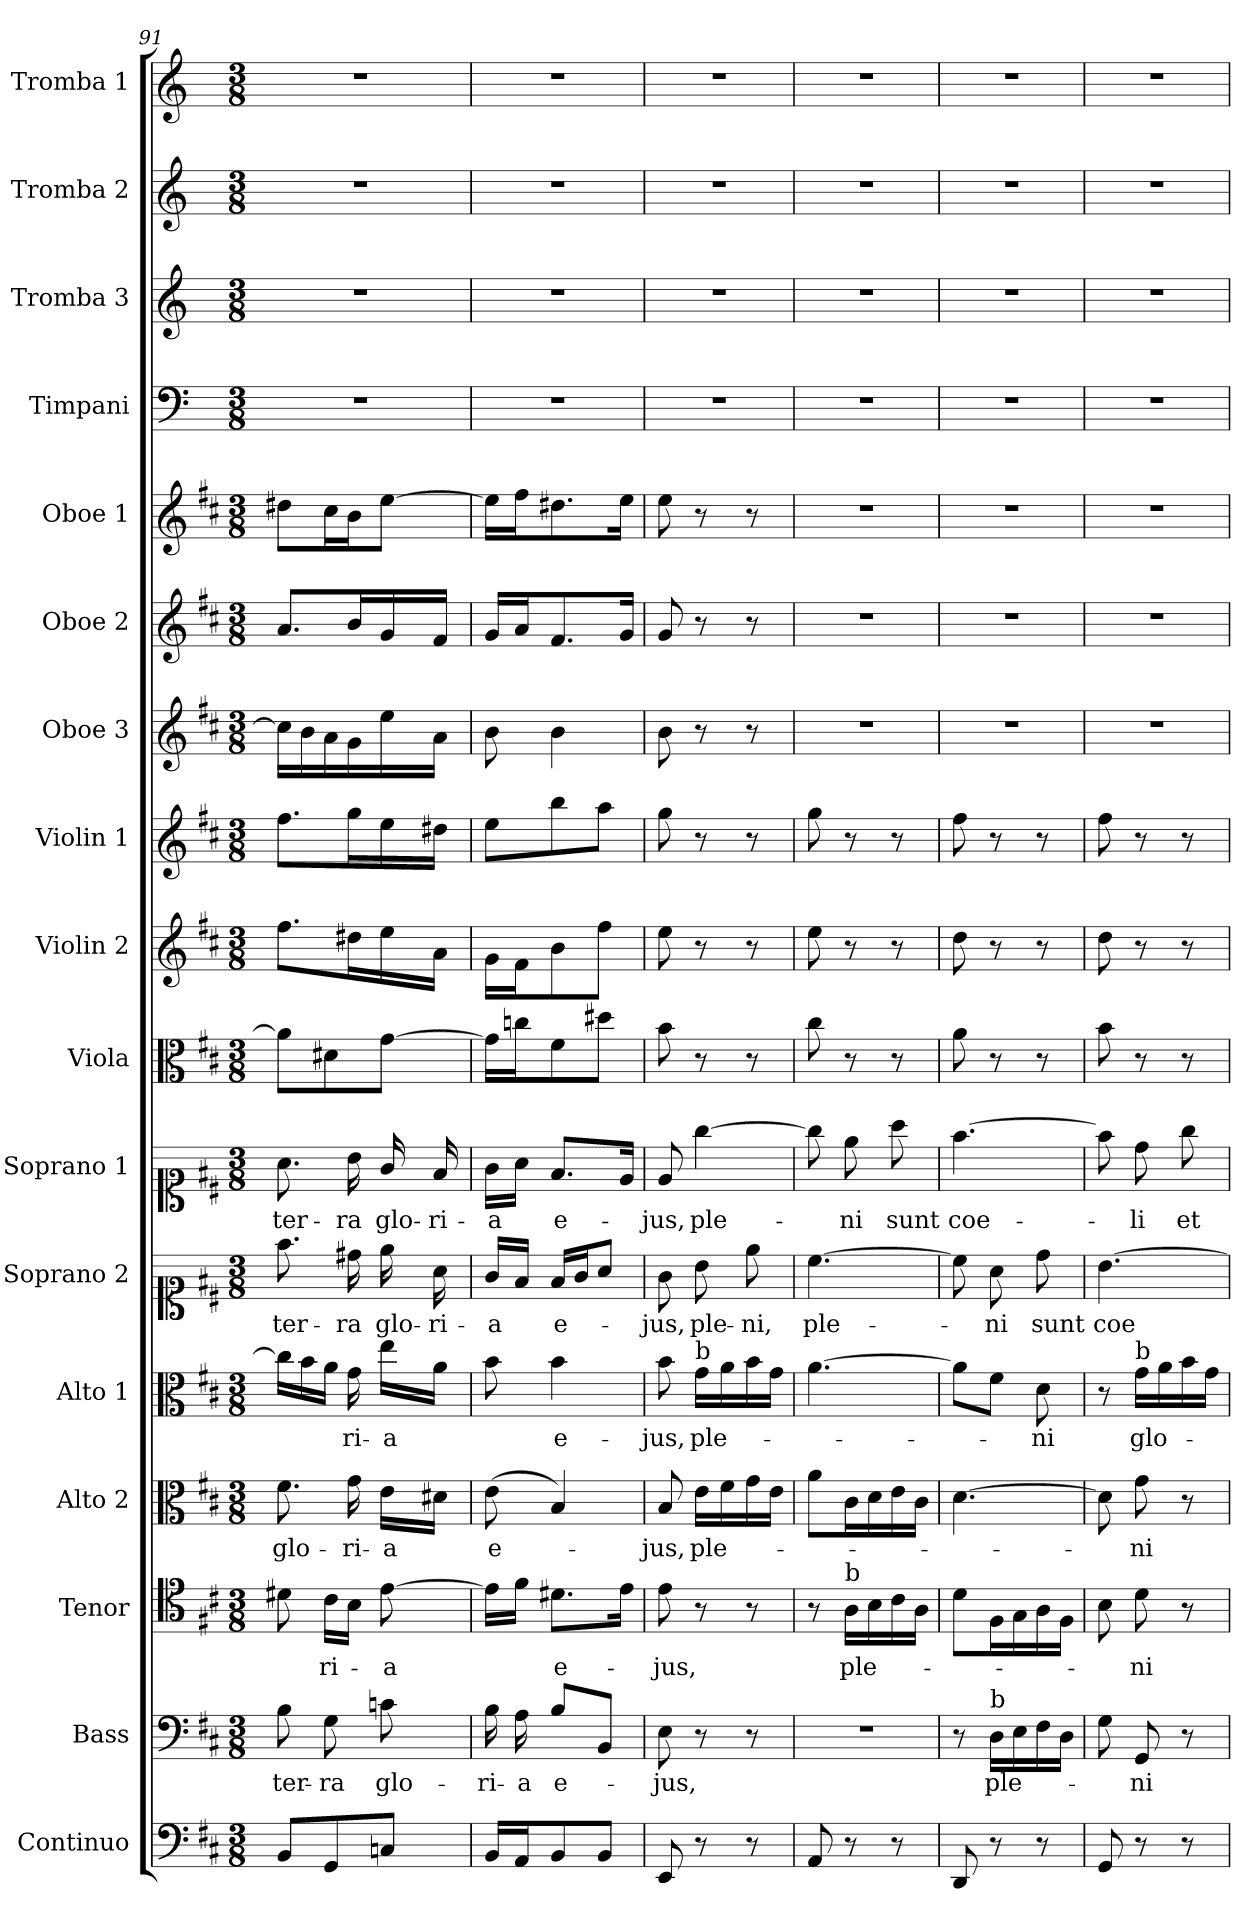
**kern	**kern	**text	**kern	**text	**kern	**text	**kern	**text	**kern	**text	**kern	**text	**kern	**kern	**kern	**kern	**kern	**kern	**kern	**kern	**kern	**kern
*part17	*part16	*part16	*part15	*part15	*part14	*part14	*part13	*part13	*part12	*part12	*part11	*part11	*part10	*part9	*part8	*part7	*part6	*part5	*part4	*part3	*part2	*part1
*staff17	*staff16	*staff16	*staff15	*staff15	*staff14	*staff14	*staff13	*staff13	*staff12	*staff12	*staff11	*staff11	*staff10	*staff9	*staff8	*staff7	*staff6	*staff5	*staff4	*staff3	*staff2	*staff1
*I"Continuo	*I"Bass	*	*I"Tenor	*	*I"Alto 2	*	*I"Alto 1	*	*I"Soprano 2	*	*I"Soprano 1	*	*I"Viola	*I"Violin 2	*I"Violin 1	*I"Oboe 3	*I"Oboe 2	*I"Oboe 1	*I"Timpani	*I"Tromba 3	*I"Tromba 2	*I"Tromba 1
*I'Cont	*I'B	*	*I'T	*	*I'A 2	*	*I'A 1	*	*I'S 2	*	*I'S 1	*	*I'Vla	*I'Vln 2	*I'Vln 1	*I'Ob 3	*I'Ob 2	*I'Ob 1	*I'Timp	*I'Tr 3	*I'Tr 2	*I'Tr 1
*clefF4	*clefF4	*	*clefC4	*	*clefC3	*	*clefC3	*	*clefC1	*	*clefC1	*	*clefC3	*clefG2	*clefG2	*clefG2	*clefG2	*clefG2	*clefF4	*clefG2	*clefG2	*clefG2
*	*	*	*	*	*	*	*	*	*	*	*	*	*	*	*	*	*	*	*ITrd-1c-2	*ITrd-1c-2	*ITrd-1c-2	*ITrd-1c-2
*k[f#c#]	*k[f#c#]	*	*k[f#c#]	*	*k[f#c#]	*	*k[f#c#]	*	*k[f#c#]	*	*k[f#c#]	*	*k[f#c#]	*k[f#c#]	*k[f#c#]	*k[f#c#]	*k[f#c#]	*k[f#c#]	*k[f#c#]	*k[f#c#]	*k[f#c#]	*k[f#c#]
*M3/8	*M3/8	*	*M3/8	*	*M3/8	*	*M3/8	*	*M3/8	*	*M3/8	*	*M3/8	*M3/8	*M3/8	*M3/8	*M3/8	*M3/8	*M3/8	*M3/8	*M3/8	*M3/8
=91	=91	=91	=91	=91	=91	=91	=91	=91	=91	=91	=91	=91	=91	=91	=91	=91	=91	=91	=91	=91	=91	=91
!	!	!LO:LY:b	!	!	!	!LO:LY:b	!	!	!	!LO:LY:b	!	!LO:LY:b	!	!	!	!	!	!	!	!	!	!
8BB/L	8B\	ter-	8d#X\	.	8.f#\	glo-	16cc\LL]	.	8.ff#\	ter-	8.a\	ter-	8a\L]	8.ff#\L	8.ff#\L	16ccn\LL]	8.a/L	8dd#X\L	4.r	4.r	4.r	4.r
.	.	.	.	.	.	.	16b\	.	.	.	.	.	.	.	.	16b\	.	.	.	.	.	.
!	!	!LO:LY:b	!	!LO:LY:b	!	!	!	!	!	!	!	!	!	!	!	!	!	!	!	!	!	!
8GG/	8G\	-ra	16c#\LL	-ri-	.	.	16a\JJ	.	.	.	.	.	8d#X\	.	.	16a\	.	16cc#\L	.	.	.	.
!	!	!	!	!	!	!LO:LY:b	!	!LO:LY:b	!	!LO:LY:b	!	!LO:LY:b	!	!	!	!	!	!	!	!	!	!
.	.	.	16B\JJ	.	16g\	-ri-	16g\	-ri-	16dd#X\	-ra	16b\	-ra	.	16dd#X\L	16gg\L	16g\	16b/L	16b\J	.	.	.	.
!	!	!LO:LY:b	!	!LO:LY:b	!	!LO:LY:b	!	!LO:LY:b	!	!LO:LY:b	!	!LO:LY:b	!	!	!	!	!	!	!	!	!	!
8Cn/J	8cn\	glo-	[8e\	-a	16e\LL	-a	16ee\LL	-a	16ee\	glo-	16g/	glo-	[8g\J	16ee\	16ee\	16ee\	16g/	[8ee\J	.	.	.	.
!	!	!	!	!	!	!	!	!	!	!LO:LY:b	!	!LO:LY:b	!	!	!	!	!	!	!	!	!	!
.	.	.	.	.	16d#X\JJ	.	16a\JJ	.	16a\	-ri-	16f#/	-ri-	.	16a\JJ	16dd#X\JJ	16a\JJ	16f#/JJ	.	.	.	.	.
=92	=92	=92	=92	=92	=92	=92	=92	=92	=92	=92	=92	=92	=92	=92	=92	=92	=92	=92	=92	=92	=92	=92
!	!	!LO:LY:b	!	!	!	!LO:LY:b	!	!	!	!LO:LY:b	!	!LO:LY:b	!	!	!	!	!	!	!	!	!	!
16BB/LL	16B\	-ri-	16e\LL]	.	(8e\	e-	8b\	.	16g/LL	-a	16g\LL	-a	16g\LL]	16g\LL	8ee\L	8b\	16g/LL	16ee\LL]	4.r	4.r	4.r	4.r
!	!	!LO:LY:b	!	!	!	!	!	!	!	!	!	!	!	!	!	!	!	!	!	!	!	!
16AA/J	16A\	-a	16f#\JJ	.	.	.	.	.	16f#/JJ	.	16a\JJ	.	16ccn\J	16f#\J	.	.	16a/J	16ff#\J	.	.	.	.
!	!	!LO:LY:b	!	!LO:LY:b	!	!	!	!LO:LY:b	!	!LO:LY:b	!	!LO:LY:b	!	!	!	!	!	!	!	!	!	!
8BB/	8B\L	e-	8.d#X\L	e-	4B/)	.	4b\	e-	16f#/LL	e-	8.f#/L	e-	8f#\	8b\	8bb\	4b\	8.f#/	8.dd#X\	.	.	.	.
.	.	.	.	.	.	.	.	.	16g/J	.	.	.	.	.	.	.	.	.	.	.	.	.
8BB/J	8BB/J	.	.	.	.	.	.	.	8a/J	.	.	.	8dd#X\J	8ff#\J	8aa\J	.	.	.	.	.	.	.
.	.	.	16e\Jk	.	.	.	.	.	.	.	16e/Jk	.	.	.	.	.	16g/Jk	16ee\Jk	.	.	.	.
=93	=93	=93	=93	=93	=93	=93	=93	=93	=93	=93	=93	=93	=93	=93	=93	=93	=93	=93	=93	=93	=93	=93
!	!	!LO:LY:b	!	!LO:LY:b	!	!LO:LY:b	!	!LO:LY:b	!	!LO:LY:b	!	!LO:LY:b	!	!	!	!	!	!	!	!	!	!
8EE/	8E\	-jus,	8e\	-jus,	8B/	-jus,	8b\	-jus,	8g\	-jus,	8e/	-jus,	8b\	8ee\	8gg\	8b\	8g/	8ee\	4.r	4.r	4.r	4.r
!	!	!	!	!	!	!	!LO:TX:a:t=b	!	!	!	!	!	!	!	!	!	!	!	!	!	!	!
!	!	!	!	!	!	!LO:LY:b	!	!LO:LY:b	!	!LO:LY:b	!	!LO:LY:b	!	!	!	!	!	!	!	!	!	!
8r	8r	.	8r	.	16e\LL	ple-	16g\LL	ple-	8b\	ple-	[4gg\	ple-	8r	8r	8r	8r	8r	8r	.	.	.	.
.	.	.	.	.	16f#\	.	16a\	.	.	.	.	.	.	.	.	.	.	.	.	.	.	.
!	!	!	!	!	!	!	!	!	!	!LO:LY:b	!	!	!	!	!	!	!	!	!	!	!	!
8r	8r	.	8r	.	16g\	.	16b\	.	8ee\	-ni,	.	.	8r	8r	8r	8r	8r	8r	.	.	.	.
.	.	.	.	.	16e\JJ	.	16g\JJ	.	.	.	.	.	.	.	.	.	.	.	.	.	.	.
=94	=94	=94	=94	=94	=94	=94	=94	=94	=94	=94	=94	=94	=94	=94	=94	=94	=94	=94	=94	=94	=94	=94
!	!	!	!	!	!	!	!	!	!	!LO:LY:b	!	!	!	!	!	!	!	!	!	!	!	!
8AA/	4.r	.	8r	.	8a\L	.	[4.a\	.	[4.cc#\	ple-	8gg\]	.	8cc#\	8ee\	8gg\	4.r	4.r	4.r	4.r	4.r	4.r	4.r
!	!	!	!LO:TX:a:t=b	!	!	!	!	!	!	!	!	!	!	!	!	!	!	!	!	!	!	!
!	!	!	!	!LO:LY:b	!	!	!	!	!	!	!	!LO:LY:b	!	!	!	!	!	!	!	!	!	!
8r	.	.	16A\LL	ple-	16c#\L	.	.	.	.	.	8ee\	-ni	8r	8r	8r	.	.	.	.	.	.	.
.	.	.	16B\	.	16d\	.	.	.	.	.	.	.	.	.	.	.	.	.	.	.	.	.
!	!	!	!	!	!	!	!	!	!	!	!	!LO:LY:b	!	!	!	!	!	!	!	!	!	!
8r	.	.	16c#\	.	16e\	.	.	.	.	.	8aa\	sunt	8r	8r	8r	.	.	.	.	.	.	.
.	.	.	16A\JJ	.	16c#\JJ	.	.	.	.	.	.	.	.	.	.	.	.	.	.	.	.	.
=95	=95	=95	=95	=95	=95	=95	=95	=95	=95	=95	=95	=95	=95	=95	=95	=95	=95	=95	=95	=95	=95	=95
!	!	!	!	!	!	!	!	!	!	!	!	!LO:LY:b	!	!	!	!	!	!	!	!	!	!
8DD/	8r	.	8d\L	.	[4.d\	.	8a\L]	.	8cc#\]	.	[4.ff#\	coe-	8a\	8dd\	8ff#\	4.r	4.r	4.r	4.r	4.r	4.r	4.r
!	!LO:TX:a:t=b	!	!	!	!	!	!	!	!	!	!	!	!	!	!	!	!	!	!	!	!	!
!	!	!LO:LY:b	!	!	!	!	!	!	!	!LO:LY:b	!	!	!	!	!	!	!	!	!	!	!	!
8r	16D\LL	ple-	16F#\L	.	.	.	8f#\J	.	8a\	-ni	.	.	8r	8r	8r	.	.	.	.	.	.	.
.	16E\	.	16G\	.	.	.	.	.	.	.	.	.	.	.	.	.	.	.	.	.	.	.
!	!	!	!	!	!	!	!	!LO:LY:b	!	!LO:LY:b	!	!	!	!	!	!	!	!	!	!	!	!
8r	16F#\	.	16A\	.	.	.	8d\	-ni	8dd\	sunt	.	.	8r	8r	8r	.	.	.	.	.	.	.
.	16D\JJ	.	16F#\JJ	.	.	.	.	.	.	.	.	.	.	.	.	.	.	.	.	.	.	.
!!LO:PB:g=z
=96	=96	=96	=96	=96	=96	=96	=96	=96	=96	=96	=96	=96	=96	=96	=96	=96	=96	=96	=96	=96	=96	=96
!	!	!	!	!	!	!	!	!	!	!LO:LY:b	!	!	!	!	!	!	!	!	!	!	!	!
8GG/	8G\	.	8B\	.	8d\]	.	8r	.	[4.b\	coe-	8ff#\]	.	8b\	8dd\	8ff#\	4.r	4.r	4.r	4.r	4.r	4.r	4.r
!	!	!	!	!	!	!	!LO:TX:a:t=b	!	!	!	!	!	!	!	!	!	!	!	!	!	!	!
!	!	!LO:LY:b	!	!LO:LY:b	!	!LO:LY:b	!	!LO:LY:b	!	!	!	!LO:LY:b	!	!	!	!	!	!	!	!	!	!
8r	8GG/	-ni	8d\	-ni	8g\	-ni	16g\LL	glo-	.	.	8dd\	-li	8r	8r	8r	.	.	.	.	.	.	.
.	.	.	.	.	.	.	16a\	.	.	.	.	.	.	.	.	.	.	.	.	.	.	.
!	!	!	!	!	!	!	!	!	!	!	!	!LO:LY:b	!	!	!	!	!	!	!	!	!	!
8r	8r	.	8r	.	8r	.	16b\	.	.	.	8gg\	et	8r	8r	8r	.	.	.	.	.	.	.
.	.	.	.	.	.	.	16g\JJ	.	.	.	.	.	.	.	.	.	.	.	.	.	.	.
=	=	=	=	=	=	=	=	=	=	=	=	=	=	=	=	=	=	=	=	=	=	=
*-	*-	*-	*-	*-	*-	*-	*-	*-	*-	*-	*-	*-	*-	*-	*-	*-	*-	*-	*-	*-	*-	*-
